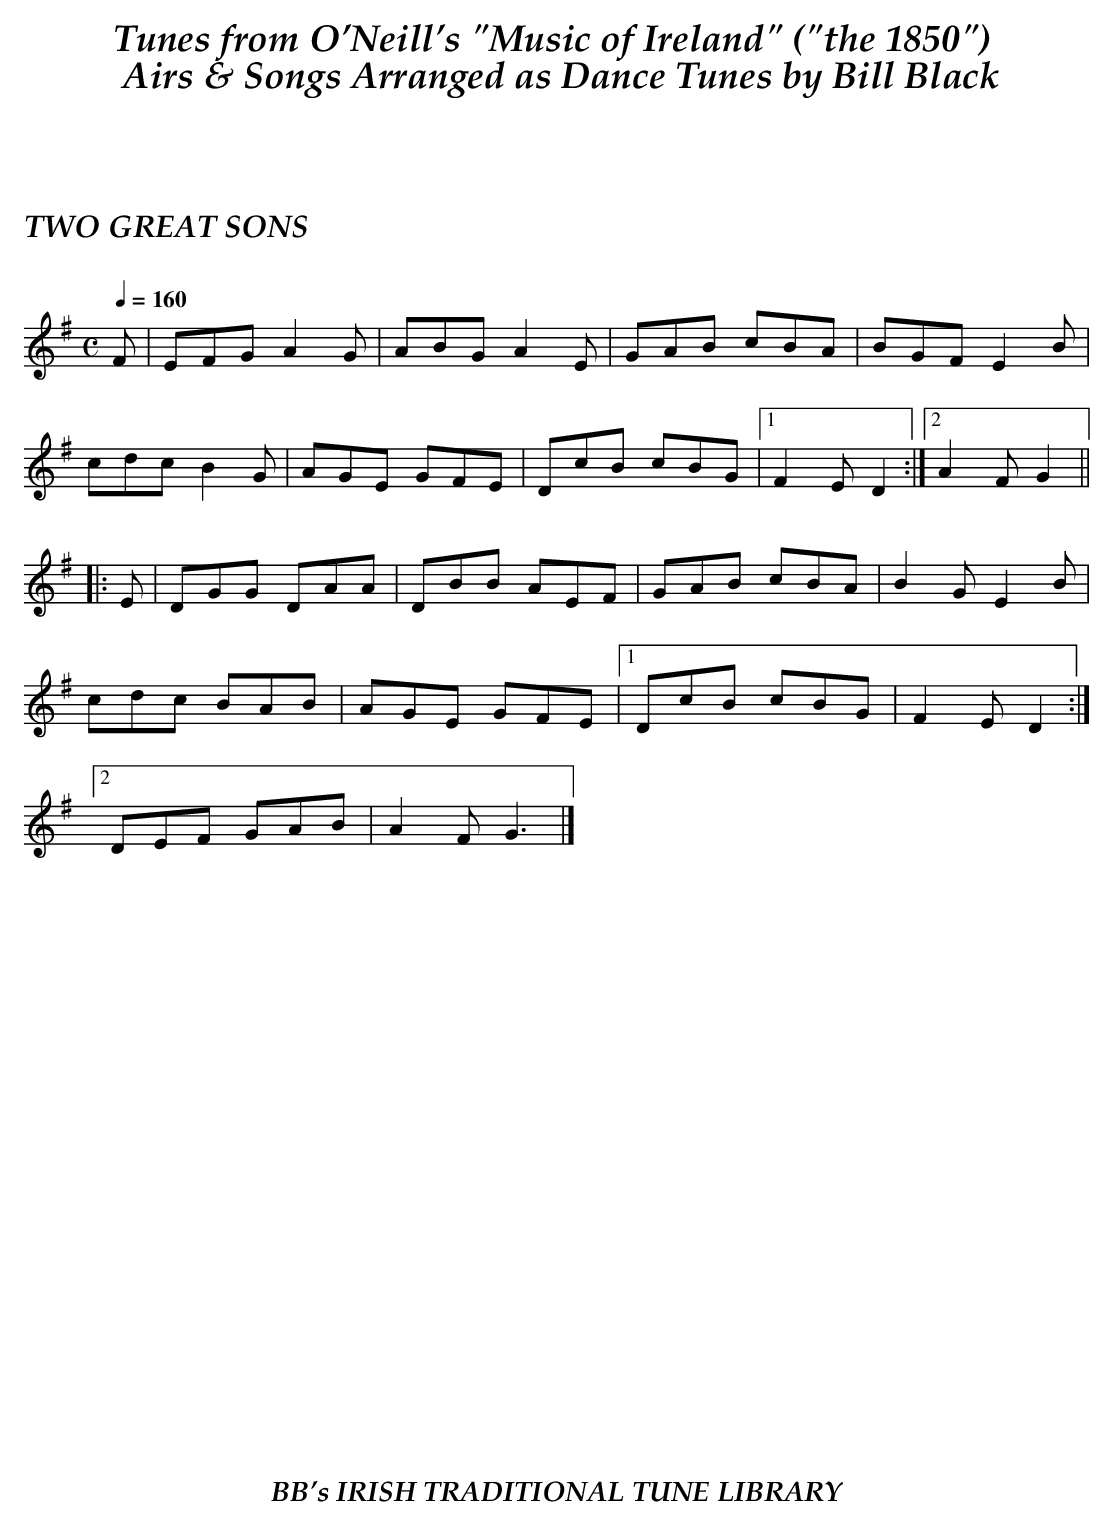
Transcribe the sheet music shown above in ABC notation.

X:1
T:TWO GREAT SONS
Q:1/4=160
M:C
L:1/8
K:G
F|EFG A2G|ABG A2E|GAB cBA|BGF E2B|
cdc B2G|AGE GFE|DcB cBG|1 F2E D2 :|2 A2F G2||
|:E|DGG DAA|DBB AEF|GAB cBA|B2G E2B|
cdc BAB|AGE GFE|1 DcB cBG|F2E D2 :|
[2 DEF GAB|A2F G3|]
